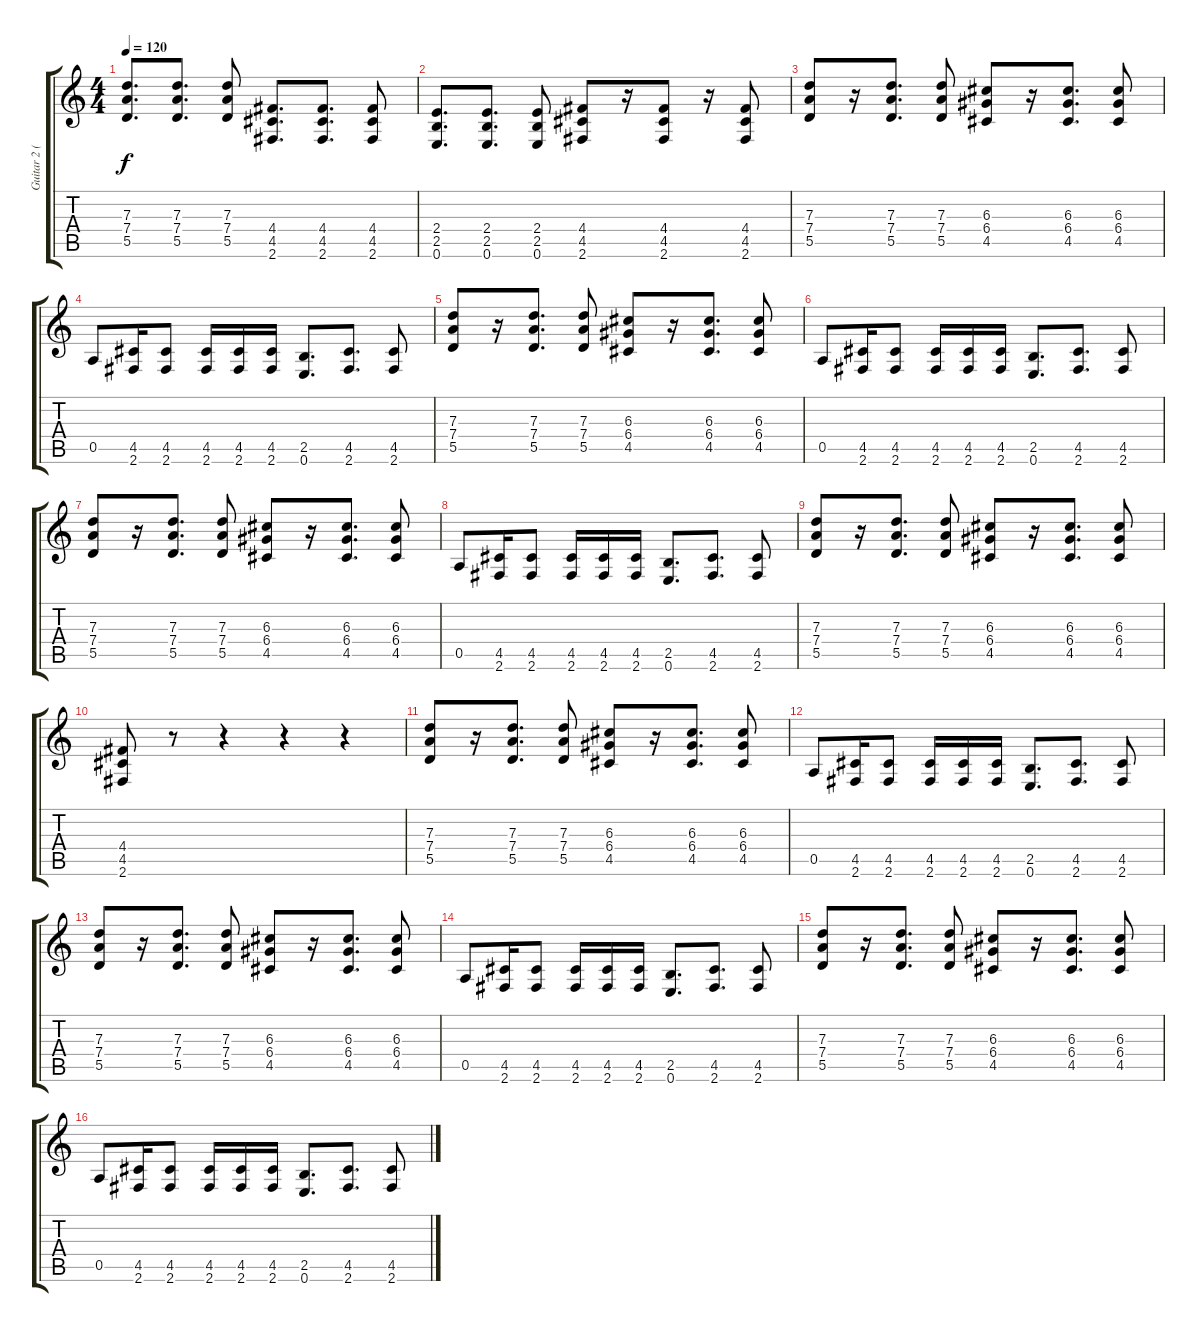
\track ("Guitar 2 (Stefko)" "Guitar 2 (") {instrument overdrivenguitar}
\staff {score tabs}
\tuning (E4 B3 G3 D3 A2 E2) {hide}
\ts (4 4)
\tempo 120
\clef g2
\ks c
(7.3 7.4 5.5).8{d dy f} (7.3 7.4 5.5).8{d} (7.3 7.4 5.5).8 (4.4 4.5 2.6).8{d} (4.4 4.5 2.6).8{d} (4.4 4.5 2.6).8 |
(2.4 2.5 0.6).8{d} (2.4 2.5 0.6).8{d} (2.4 2.5 0.6).8 (4.4 4.5 2.6).8 r.16 (4.4 4.5 2.6).8 r.16 (4.4 4.5 2.6).8 |
(7.3 7.4 5.5).8 r.16 (7.3 7.4 5.5).8{d} (7.3 7.4 5.5).8 (6.3 6.4 4.5).8 r.16 (6.3 6.4 4.5).8{d} (6.3 6.4 4.5).8 |
0.5.8 (4.5 2.6).16 (4.5 2.6).8 (4.5 2.6).16 (4.5 2.6).16 (4.5 2.6).16 (2.5 0.6).8{d} (4.5 2.6).8{d} (4.5 2.6).8 |
(7.3 7.4 5.5).8 r.16 (7.3 7.4 5.5).8{d} (7.3 7.4 5.5).8 (6.3 6.4 4.5).8 r.16 (6.3 6.4 4.5).8{d} (6.3 6.4 4.5).8 |
0.5.8 (4.5 2.6).16 (4.5 2.6).8 (4.5 2.6).16 (4.5 2.6).16 (4.5 2.6).16 (2.5 0.6).8{d} (4.5 2.6).8{d} (4.5 2.6).8 |
(7.3 7.4 5.5).8 r.16 (7.3 7.4 5.5).8{d} (7.3 7.4 5.5).8 (6.3 6.4 4.5).8 r.16 (6.3 6.4 4.5).8{d} (6.3 6.4 4.5).8 |
0.5.8 (4.5 2.6).16 (4.5 2.6).8 (4.5 2.6).16 (4.5 2.6).16 (4.5 2.6).16 (2.5 0.6).8{d} (4.5 2.6).8{d} (4.5 2.6).8 |
(7.3 7.4 5.5).8 r.16 (7.3 7.4 5.5).8{d} (7.3 7.4 5.5).8 (6.3 6.4 4.5).8 r.16 (6.3 6.4 4.5).8{d} (6.3 6.4 4.5).8 |
(4.4 4.5 2.6).8 r.8 r.4 r.4 r.4 |
(7.3 7.4 5.5).8 r.16 (7.3 7.4 5.5).8{d} (7.3 7.4 5.5).8 (6.3 6.4 4.5).8 r.16 (6.3 6.4 4.5).8{d} (6.3 6.4 4.5).8 |
0.5.8 (4.5 2.6).16 (4.5 2.6).8 (4.5 2.6).16 (4.5 2.6).16 (4.5 2.6).16 (2.5 0.6).8{d} (4.5 2.6).8{d} (4.5 2.6).8 |
(7.3 7.4 5.5).8 r.16 (7.3 7.4 5.5).8{d} (7.3 7.4 5.5).8 (6.3 6.4 4.5).8 r.16 (6.3 6.4 4.5).8{d} (6.3 6.4 4.5).8 |
0.5.8 (4.5 2.6).16 (4.5 2.6).8 (4.5 2.6).16 (4.5 2.6).16 (4.5 2.6).16 (2.5 0.6).8{d} (4.5 2.6).8{d} (4.5 2.6).8 |
(7.3 7.4 5.5).8 r.16 (7.3 7.4 5.5).8{d} (7.3 7.4 5.5).8 (6.3 6.4 4.5).8 r.16 (6.3 6.4 4.5).8{d} (6.3 6.4 4.5).8 |
0.5.8 (4.5 2.6).16 (4.5 2.6).8 (4.5 2.6).16 (4.5 2.6).16 (4.5 2.6).16 (2.5 0.6).8{d} (4.5 2.6).8{d} (4.5 2.6).8
